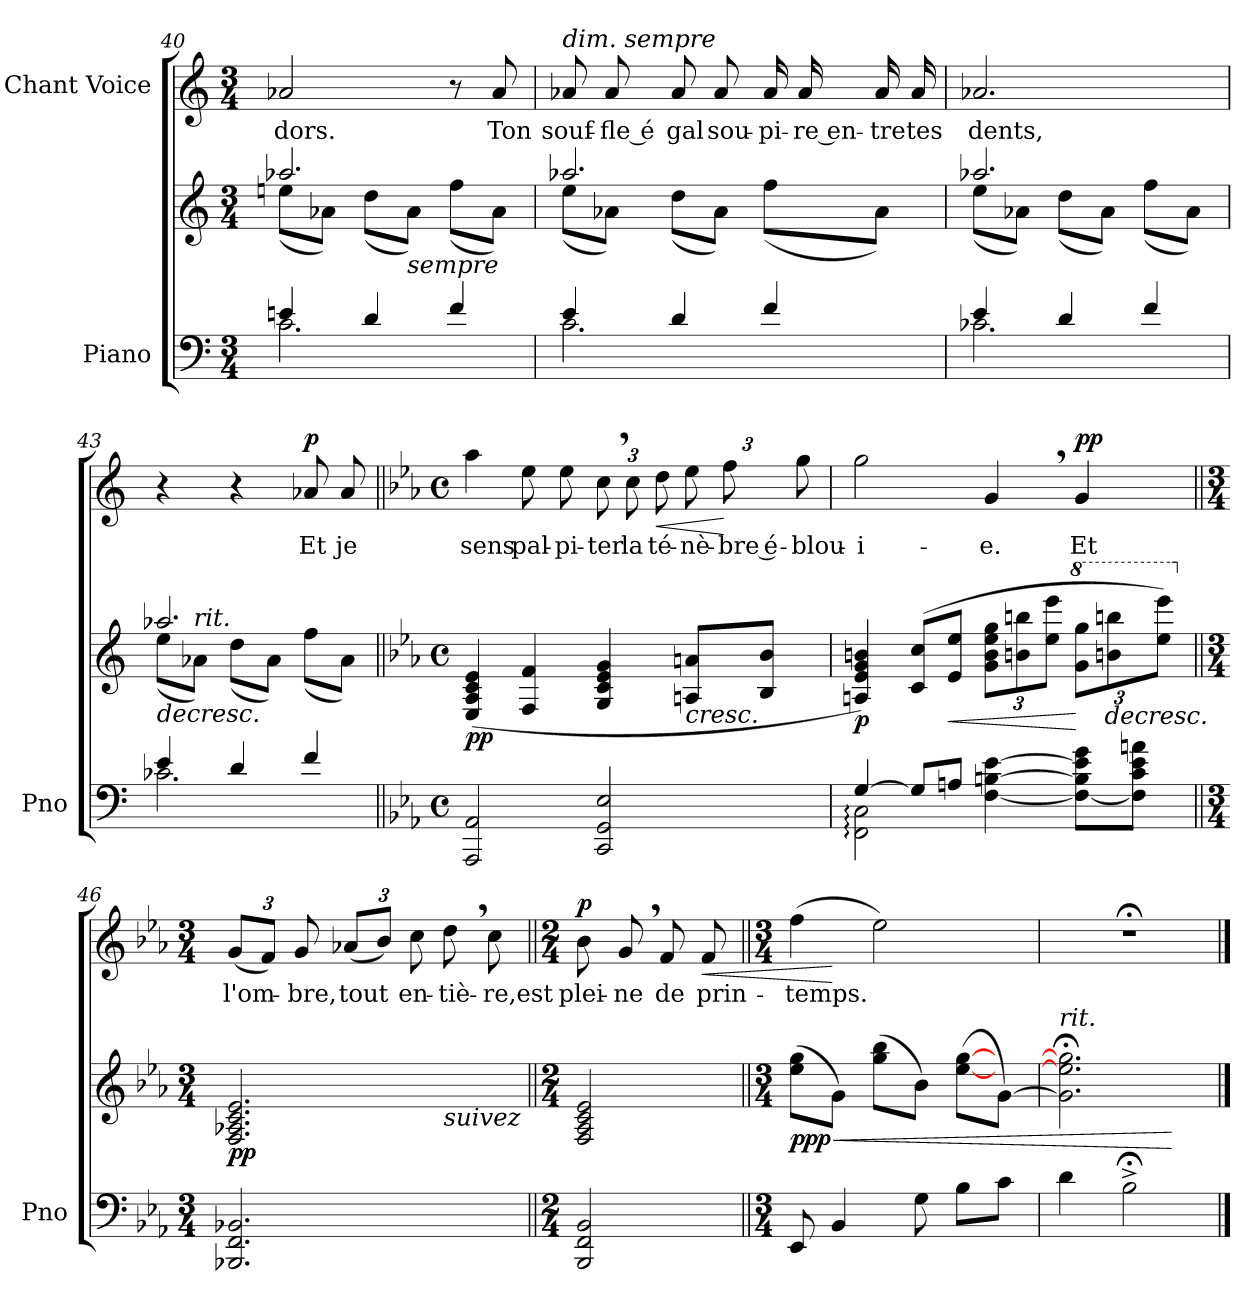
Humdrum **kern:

**kern	**kern	**dynam	**kern	**text	**dynam
*part2	*part2	*part2	*part1	*part1	*part1
*staff3	*staff2	*staff2/3	*staff1	*staff1	*staff1
*I"Piano	*	*	*I"Chant Voice	*	*
*I'Pno	*	*	*	*	*
*clefF4	*clefG2	*	*clefG2	*	*
*k[]	*k[]	*	*k[]	*	*
*M3/4	*M3/4	*	*M3/4	*	*
=40	=40	=40	=40	=40	=40
*^	*^	*	*	*	*
!	!	!	!	!	!	!LO:LY:b	!
4en/	2.c\	2.aa-X/	(8een\L	.	2a-X/	dors.	.
.	.	.	8a-X\J)	.	.	.	.
4d/	.	.	(8dd\L	.	.	.	.
!	!	!	!LO:TX:b:i:t=sempre	!	!	!	!
.	.	.	8a-\J)	.	.	.	.
4f/	.	.	(8ff\L	.	8r	.	.
!	!	!	!	!	!	!LO:LY:b	!
.	.	.	8a-\J)	.	8a-/	Ton	.
!!LO:LB:g=z
=41	=41	=41	=41	=41	=41	=41	=41
!	!	!	!	!	!LO:TX:a:i:t=dim. sempre	!	!
!	!	!	!	!	!	!LO:LY:b	!
4e/	2.c\	2.aa-X/	(8ee\L	.	8a-X/	souf-	.
!	!	!	!	!	!	!LO:LY:b	!
.	.	.	8a-X\J)	.	8a-/	-fle é	.
!	!	!	!	!	!	!LO:LY:b	!
4d/	.	.	(8dd\L	.	8a-/	gal	.
!	!	!	!	!	!	!LO:LY:b	!
.	.	.	8a-\J)	.	8a-/	sou-	.
!	!	!	!	!	!	!LO:LY:b	!
4f/	.	.	(8ff\L	.	16a-/	-pi-	.
!	!	!	!	!	!	!LO:LY:b	!
.	.	.	.	.	16a-/	-re en-	.
!	!	!	!	!	!	!LO:LY:b	!
.	.	.	8a-\J)	.	16a-/	-tre	.
!	!	!	!	!	!	!LO:LY:b	!
.	.	.	.	.	16a-/	tes	.
=42	=42	=42	=42	=42	=42	=42	=42
!	!	!	!	!	!	!LO:LY:b	!
4e/	2.c-X\	2.aa-X/	(8ee\L	.	2.a-X/	dents,	.
.	.	.	8a-X\J)	.	.	.	.
4d/	.	.	(8dd\L	.	.	.	.
.	.	.	8a-\J)	.	.	.	.
4f/	.	.	(8ff\L	.	.	.	.
.	.	.	8a-\J)	.	.	.	.
=43	=43	=43	=43	=43	=43	=43	=43
!	!	!	!	!LO:HP:b	!	!	!
4e/	2.c-X\	2.aa-X/	(8ee\L	>	4r	.	.
!	!	!	!LO:TX:a:i:t=rit.	!	!	!	!
.	.	.	8a-X\J)	.	.	.	.
4d/	.	.	(8dd\L	.	4r	.	.
.	.	.	8a-\J)	.	.	.	.
!	!	!	!	!	!	!LO:LY:b	!LO:DY:a
4f/	.	.	(8ff\L	.	8a-X/	Et	p
!	!	!	!	!	!	!LO:LY:b	!
.	.	.	8a-\J)	.	8a-/	je	.
*v	*v	*	*	*	*	*	*
*	*v	*v	*	*	*	*
!!LO:LB:g=z
=44||	=44||	=44||	=44||	=44||	=44||
*k[b-e-a-]	*k[b-e-a-]	*	*k[b-e-a-]	*	*
*M4/4	*M4/4	*	*M4/4	*	*
*met(c)	*met(c)	*	*met(c)	*	*
*	*^	*	*	*	*
!	!	!	!LO:DY:b	!	!LO:LY:b	!
*	*v	*v	*	*	*	*
2AAA-/ 2AA-/	(>4E-/ 4A-/ 4c/ 4e-/	pp	4aa-\	sens	.
!	!	!	!	!LO:LY:b	!
.	4F/ 4f/	.	8ee-\	pal-	.
!	!	!	!	!LO:LY:b	!
.	.	.	8ee-\	-pi-	.
*	*	*	*Xbrackettup	*	*
!	!	!	!	!LO:LY:b	!
2CC/ 2GG/ 2E-/	4G/ 4c/ 4e-/ 4g/	.	12cc,\	-ter	.
!	!	!	!	!LO:LY:b	!
.	.	.	12cc\	la	.
!	!	!	!	!LO:LY:b	!LO:HP:b
.	.	.	12dd\	té-	<
!	!	!LO:HP:b	!	!LO:LY:b	!
.	8An/ 8an/L	<	12ee-\	-nè-	.
!	!	!	!	!LO:LY:b	!
.	.	.	12ff\	-bre é-	[
.	8B-/ 8b-/J	.	.	.	.
!	!	!	!	!LO:LY:b	!
.	.	.	12gg\	-blou-	.
.	.	]	.	.	.
=45	=45	=45	=45	=45	=45
*^	*	*	*	*	*
!	!	!	!LO:DY:b	!	!LO:LY:b	!
[4G/	2FF\: 2C\:	4An/ 4e-/ 4g/ 4bn/)	p	2gg\	-i-	.
8G/L]	.	(8c/ 8cc/L	.	.	.	.
!	!	!	!LO:HP:b	!	!	!
8An/J	.	8e-/ 8ee-/J	<	.	.	.
*	*	*Xbrackettup	*	*	*	*
!	!	!	!	!	!LO:LY:b	!
[<4F\ [4Bn\ [4e-\	2ryy	12g\ 12b\ 12ee-\ 12gg\L	.	4g,/	-e.	.
.	.	12bn\ 12bbn\	.	.	.	.
.	.	12ee-\ 12eee-\J	.	.	.	.
*	*	*8va	*	*	*	*
!	!	!	!	!	!LO:LY:b	!LO:DY:a
8F\_ 8B\] 8e-\] 8g\L	.	12gg\ 12ggg\L	[	4g/	Et	pp
!	!	!	!LO:HP:b	!	!	!
.	.	12bbni\ 12bbbni\	>	.	.	.
8F\] 8c\ 8e-\ 8an\J	.	.	.	.	.	.
.	.	12eee-\ 12eeee-\J)	.	.	.	.
*v	*v	*	*	*	*	*
.	.	[	.	.	.
!!LO:LB:g=z
=46||	=46||	=46||	=46||	=46||	=46||
*M3/4	*M3/4	*	*M3/4	*	*
*	*X8va	*	*	*	*
!	!	!LO:DY:b	!	!LO:LY:b	!
*	*^	*	*	*	*
2.BBB-X/ 2.FF/ 2.BB-X/	2.F/ 2.A-X/ 2.c/ 2.e-/	2ryy	pp	(12g/L	l'om-	.
.	.	.	.	12f/J)	.	.
!	!	!	!	!	!LO:LY:b	!
.	.	.	.	12g/	-bre,	.
!	!	!	!	!	!LO:LY:b	!
.	.	.	.	(12a-X/L	tout	.
.	.	.	.	12b-/J)	.	.
!	!	!	!	!	!LO:LY:b	!
.	.	.	.	12cc\	en-	.
!	!	!LO:TX:b:i:t=suivez	!	!	!	!
!	!	!	!	!	!LO:LY:b	!
.	.	4ryy	.	8dd,\	-tiè-	.
!	!	!	!	!	!LO:LY:b	!
.	.	.	.	8cc\	-re,est	.
*	*v	*v	*	*	*	*
=47||	=47||	=47||	=47||	=47||	=47||
*M2/4	*M2/4	*	*M2/4	*	*
*	*^	*	*	*	*
!	!	!	!	!	!LO:LY:b	!LO:DY:a
*	*v	*v	*	*	*	*
2BBB-/ 2FF/ 2BB-/	2F/ 2A-/ 2c/ 2e-/	.	8b-\	plei-	p
!	!	!	!	!LO:LY:b	!
.	.	.	8g,/	-ne	.
!	!	!	!	!LO:LY:b	!
.	.	.	8f/	de	.
!	!	!	!	!LO:LY:b	!LO:HP:b
.	.	.	8f/	prin-	<
=48||	=48||	=48||	=48||	=48||	=48||
*M3/4	*M3/4	*	*M3/4	*	*
!	!	!LO:HP:b	!	!LO:LY:b	!
*	*	*	*^	*	*
!	!	!LO:DY:n=1:b	!	!	!	!
8EE-/	(8ee-\ 8gg\L	< ppp	(4ff\	8ryy	-temps.	.
4BB-/	8g\J)	.	.	8ryy	.	[
.	(8gg\ 8bb-\L	.	2ee-\)	2ryy	.	.
8G\	8b-\J)	.	.	.	.	.
8B-\L	(<[8ee-\ [8gg\L	.	.	.	.	.
8c\J	[<8g\J)	]	.	.	.	.
*	*	*	*v	*v	*	*
=49	=49	=49	=49	=49	=49
!	!LO:TX:a:i:t=rit.	!	!	!	!
4d\	2.g\];< 2.ee-\];< 2.gg\];<	.	2.r;<	.	.
2B-;<^\	.	.	.	.	.
.	.	[	.	.	.
==	==	==	==	==	==
*-	*-	*-	*-	*-	*-
